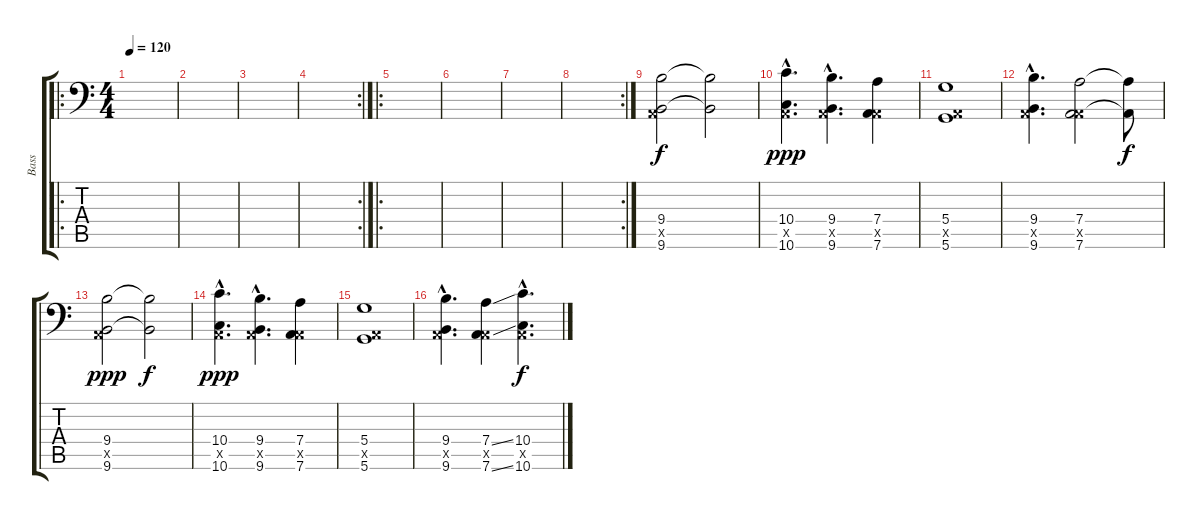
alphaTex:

\track ("Bass" "Bass") {instrument fretlessbass}
\staff {score tabs}
\tuning (E3 B2 G2 D2 A1 D1) {hide}
\ro
\ts (4 4)
\tempo 120
\clef f4
\ks c
|
|
|
\rc 2
|
\ro
|
|
|
\rc 2
|
(9.4 0.5{x} 9.6).2 (9.4{t} 9.6{t}).2{dy f} |
(10.4{hac} 0.5{hac x} 10.6{hac}).4{d dy ppp} (9.4{hac} 0.5{hac x} 9.6{hac}).4{d} (7.4 0.5{x} 7.6).4 |
(5.4 0.5{x} 5.6).1 |
(9.4{hac} 0.5{hac x} 9.6{hac}).4{d} (7.4 0.5{x} 7.6).2 (7.4{t} 7.6{t}).8{dy f} |
(9.4 0.5{x} 9.6).2{dy ppp} (9.4{t} 9.6{t}).2{dy f} |
(10.4{hac} 0.5{hac x} 10.6{hac}).4{d dy ppp} (9.4{hac} 0.5{hac x} 9.6{hac}).4{d} (7.4 0.5{x} 7.6).4 |
(5.4 0.5{x} 5.6).1 |
(9.4{hac} 0.5{hac x} 9.6{hac}).4{d} (7.4{ss} 0.5{x} 7.6{ss}).4 (10.4{hac} 0.5{hac x} 10.6{hac}).4{d dy f}
